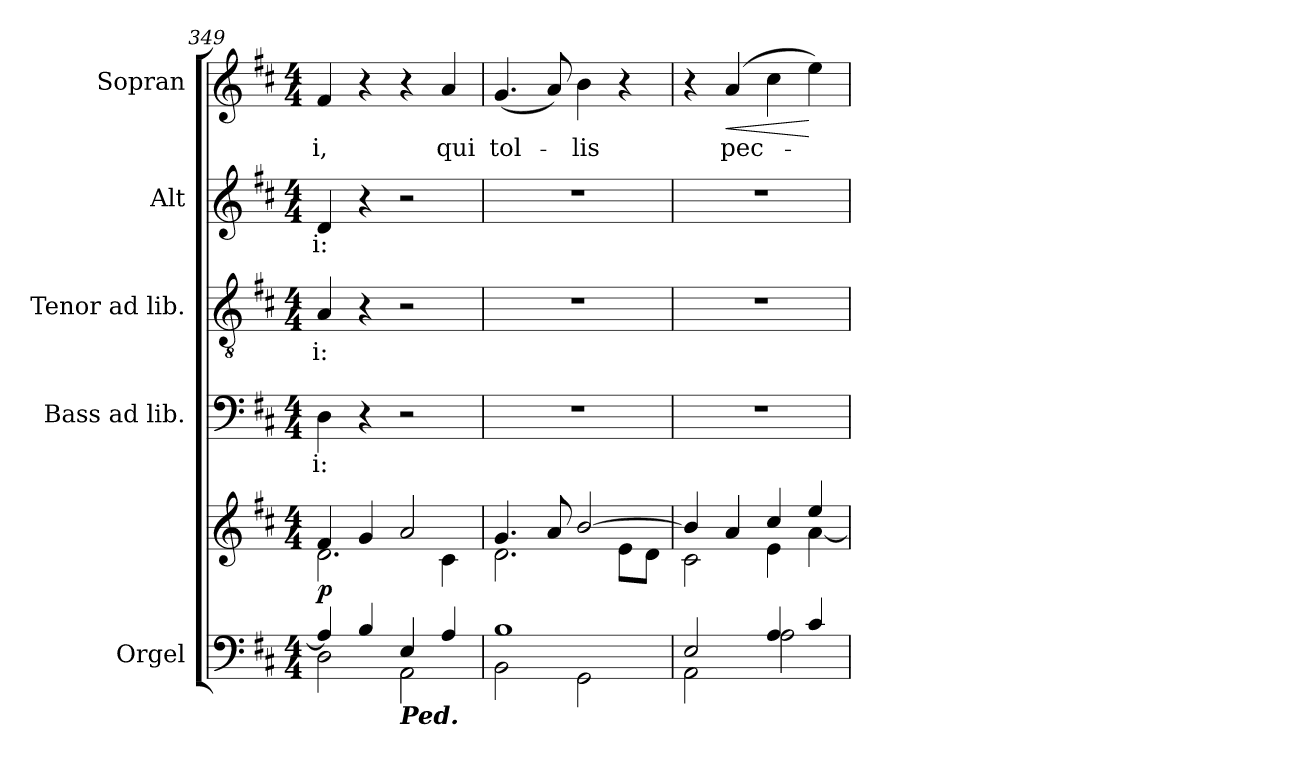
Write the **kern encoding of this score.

**kern	**kern	**dynam	**kern	**text	**kern	**text	**kern	**text	**kern	**text	**dynam
*part5	*part5	*part5	*part4	*part4	*part3	*part3	*part2	*part2	*part1	*part1	*part1
*staff6	*staff5	*staff5/6	*staff4	*staff4	*staff3	*staff3	*staff2	*staff2	*staff1	*staff1	*staff1
*I"Orgel	*	*	*I"Bass ad lib.	*	*I"Tenor ad lib.	*	*I"Alt	*	*I"Sopran	*	*
*I'Org.	*	*	*I'B.	*	*I'T.	*	*I'A.	*	*I'S.	*	*
*clefF4	*clefG2	*	*clefF4	*	*clefGv2	*	*clefG2	*	*clefG2	*	*
*k[f#c#]	*k[f#c#]	*	*k[f#c#]	*	*k[f#c#]	*	*k[f#c#]	*	*k[f#c#]	*	*
*D:	*D:	*	*D:	*	*D:	*	*D:	*	*D:	*	*
*M4/4	*M4/4	*	*M4/4	*	*M4/4	*	*M4/4	*	*M4/4	*	*
=349	=349	=349	=349	=349	=349	=349	=349	=349	=349	=349	=349
*^	*^	*	*	*	*	*	*	*	*	*	*
!	!	!	!	!LO:DY:b	!	!LO:LY:b	!	!LO:LY:b	!	!LO:LY:b	!	!LO:LY:b	!
4A/]	2D\	4f#/	2.d\	p	4D\	-i:	4A/	-i:	4d/	-i:	4f#/	-i,	.
4B/	.	4g/	.	.	4r	.	4r	.	4r	.	4r	.	.
!LO:TX:b:Bi:t=Ped.	!	!	!	!	!	!	!	!	!	!	!	!	!
4E/	2AA\	2a/	.	.	2r	.	2r	.	2r	.	4r	.	.
!	!	!	!	!	!	!	!	!	!	!	!	!LO:LY:b	!
4A/	.	.	4c#\	.	.	.	.	.	.	.	4a/	qui	.
=350	=350	=350	=350	=350	=350	=350	=350	=350	=350	=350	=350	=350	=350
!	!	!	!	!	!	!	!	!	!	!	!	!LO:LY:b	!
1B	2BB\	4.g/	2.d\	.	1r	.	1r	.	1r	.	(<4.g/	tol-	.
.	.	8a/	.	.	.	.	.	.	.	.	8a/)	.	.
!	!	!	!	!	!	!	!	!	!	!	!	!LO:LY:b	!
.	2GG\	[>2b/	.	.	.	.	.	.	.	.	4b\	-lis	.
.	.	.	8e\L	.	.	.	.	.	.	.	4r	.	.
.	.	.	8d\J	.	.	.	.	.	.	.	.	.	.
=351	=351	=351	=351	=351	=351	=351	=351	=351	=351	=351	=351	=351	=351
2E/	2AA\	4b/]	2c#\	.	1r	.	1r	.	1r	.	4r	.	.
!	!	!	!	!	!	!	!	!	!	!	!	!LO:LY:b	!LO:HP:b
.	.	4a/	.	.	.	.	.	.	.	.	(4a/	pec-	<
4A/	2A\	4cc#/	4e\	.	.	.	.	.	.	.	4cc#\	.	.
4c#/	.	4ee/	[<4a\	.	.	.	.	.	.	.	4ee\)	.	[
*v	*v	*	*	*	*	*	*	*	*	*	*	*	*
*	*v	*v	*	*	*	*	*	*	*	*	*	*
=	=	=	=	=	=	=	=	=	=	=	=
*-	*-	*-	*-	*-	*-	*-	*-	*-	*-	*-	*-
